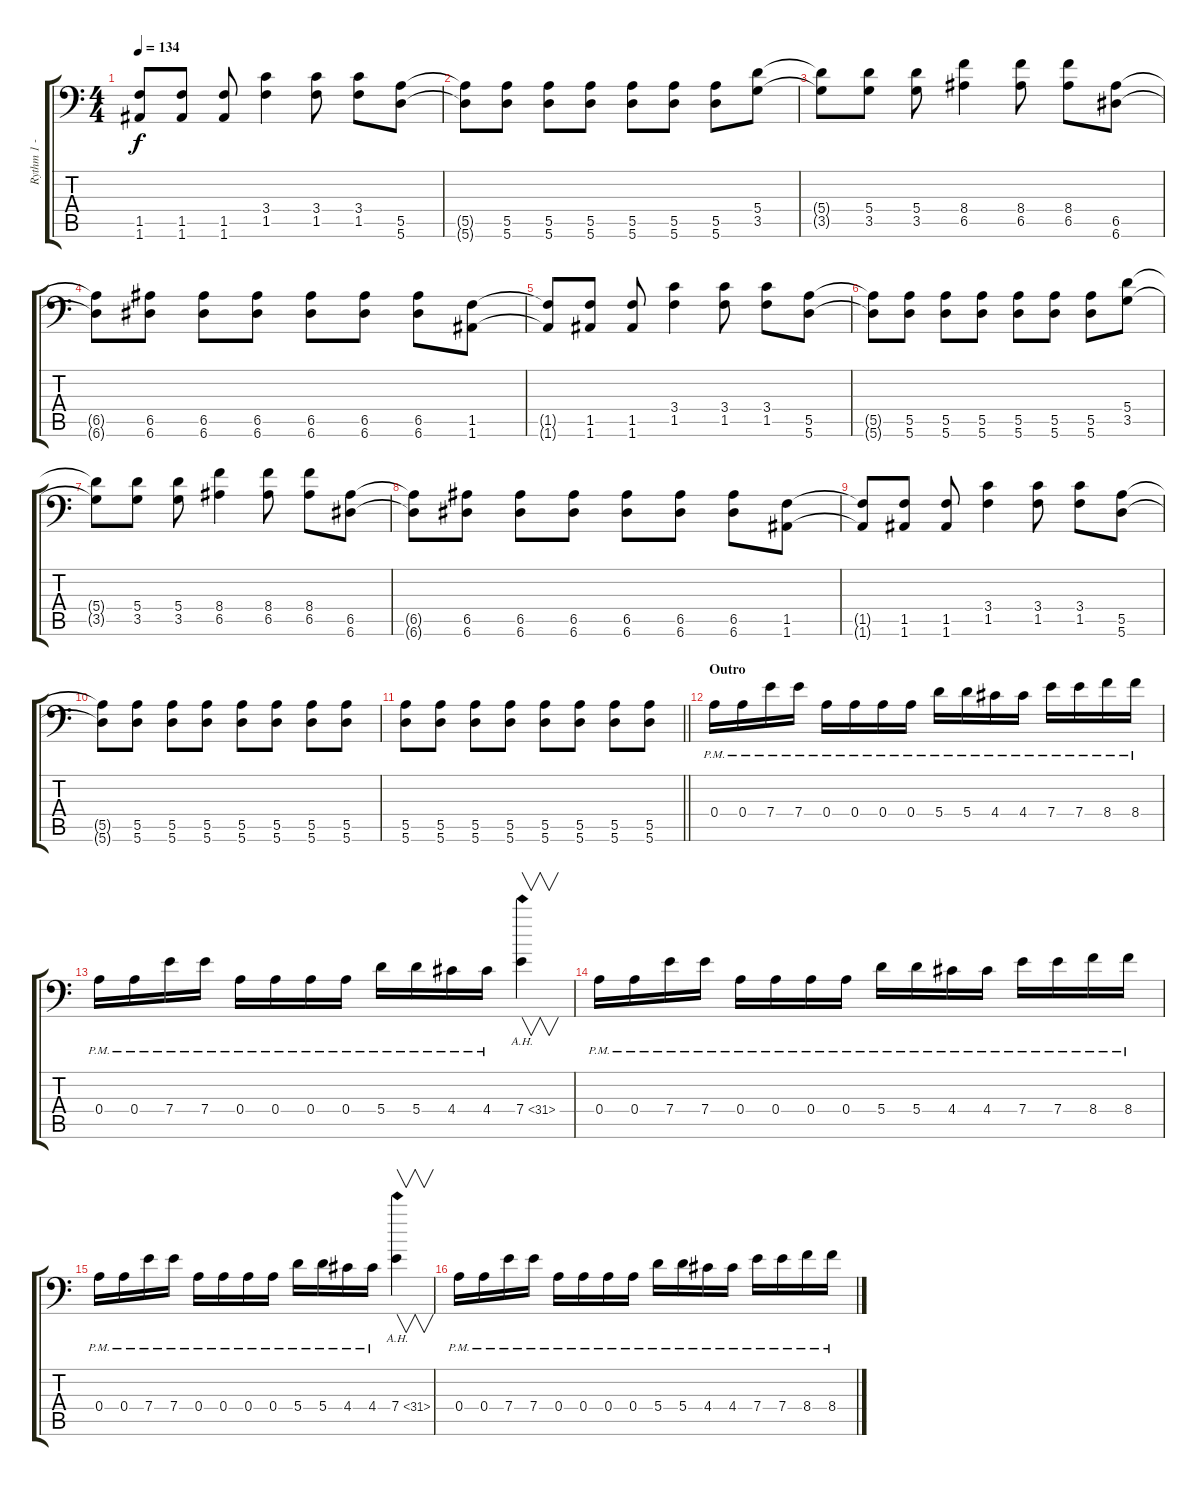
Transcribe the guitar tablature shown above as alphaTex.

\track ("Rythm 1 - James" "Rythm 1 - ") {instrument distortionguitar}
\staff {score tabs}
\tuning (B3 Gb3 D3 A2 E2 A1) {hide}
\ts (4 4)
\tempo 134
\clef f4
\ks c
(1.5{t} 1.6{t}).8{dy f} (1.5 1.6).8 (1.5 1.6).8 (3.4 1.5).4 (3.4 1.5).8 (3.4 1.5).8 (5.5 5.6).8 |
(5.5{t} 5.6{t}).8 (5.5 5.6).8 (5.5 5.6).8 (5.5 5.6).8 (5.5 5.6).8 (5.5 5.6).8 (5.5 5.6).8 (5.4 3.5).8 |
(5.4{t} 3.5{t}).8 (5.4 3.5).8 (5.4 3.5).8 (8.4 6.5).4 (8.4 6.5).8 (8.4 6.5).8 (6.5 6.6).8 |
(6.5{t} 6.6{t}).8 (6.5 6.6).8 (6.5 6.6).8 (6.5 6.6).8 (6.5 6.6).8 (6.5 6.6).8 (6.5 6.6).8 (1.5 1.6).8 |
(1.5{t} 1.6{t}).8 (1.5 1.6).8 (1.5 1.6).8 (3.4 1.5).4 (3.4 1.5).8 (3.4 1.5).8 (5.5 5.6).8 |
(5.5{t} 5.6{t}).8 (5.5 5.6).8 (5.5 5.6).8 (5.5 5.6).8 (5.5 5.6).8 (5.5 5.6).8 (5.5 5.6).8 (5.4 3.5).8 |
(5.4{t} 3.5{t}).8 (5.4 3.5).8 (5.4 3.5).8 (8.4 6.5).4 (8.4 6.5).8 (8.4 6.5).8 (6.5 6.6).8 |
(6.5{t} 6.6{t}).8 (6.5 6.6).8 (6.5 6.6).8 (6.5 6.6).8 (6.5 6.6).8 (6.5 6.6).8 (6.5 6.6).8 (1.5 1.6).8 |
(1.5{t} 1.6{t}).8 (1.5 1.6).8 (1.5 1.6).8 (3.4 1.5).4 (3.4 1.5).8 (3.4 1.5).8 (5.5 5.6).8 |
(5.5{t} 5.6{t}).8 (5.5 5.6).8 (5.5 5.6).8 (5.5 5.6).8 (5.5 5.6).8 (5.5 5.6).8 (5.5 5.6).8 (5.5 5.6).8 |
\barLineRight lightlight
(5.5 5.6).8 (5.5 5.6).8 (5.5 5.6).8 (5.5 5.6).8 (5.5 5.6).8 (5.5 5.6).8 (5.5 5.6).8 (5.5 5.6).8 |
\section ("" "Outro")
0.4{pm}.16 0.4{pm}.16 7.4{pm}.16 7.4{pm}.16 0.4{pm}.16 0.4{pm}.16 0.4{pm}.16 0.4{pm}.16 5.4{pm}.16 5.4{pm}.16 4.4{pm}.16 4.4{pm}.16 7.4{pm}.16 7.4{pm}.16 8.4{pm}.16 8.4{pm}.16 |
0.4{pm}.16 0.4{pm}.16 7.4{pm}.16 7.4{pm}.16 0.4{pm}.16 0.4{pm}.16 0.4{pm}.16 0.4{pm}.16 5.4{pm}.16 5.4{pm}.16 4.4{pm}.16 4.4{pm}.16 7.4{ah 24}.4{v} |
0.4{pm}.16 0.4{pm}.16 7.4{pm}.16 7.4{pm}.16 0.4{pm}.16 0.4{pm}.16 0.4{pm}.16 0.4{pm}.16 5.4{pm}.16 5.4{pm}.16 4.4{pm}.16 4.4{pm}.16 7.4{pm}.16 7.4{pm}.16 8.4{pm}.16 8.4{pm}.16 |
0.4{pm}.16 0.4{pm}.16 7.4{pm}.16 7.4{pm}.16 0.4{pm}.16 0.4{pm}.16 0.4{pm}.16 0.4{pm}.16 5.4{pm}.16 5.4{pm}.16 4.4{pm}.16 4.4{pm}.16 7.4{ah 24}.4{v} |
0.4{pm}.16 0.4{pm}.16 7.4{pm}.16 7.4{pm}.16 0.4{pm}.16 0.4{pm}.16 0.4{pm}.16 0.4{pm}.16 5.4{pm}.16 5.4{pm}.16 4.4{pm}.16 4.4{pm}.16 7.4{pm}.16 7.4{pm}.16 8.4{pm}.16 8.4{pm}.16
